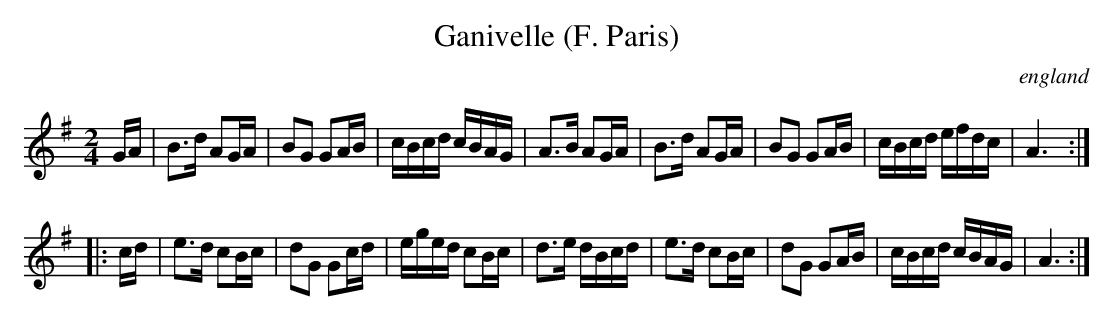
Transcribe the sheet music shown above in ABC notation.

X:1
T:Ganivelle (F. Paris)
O:england
M:2/4
L:1/16
K:G
GA|B3d A2GA|B2G2 G2AB|cBcd cBAG|A3B A2GA|\
B3d A2GA|B2G2 G2AB|cBcd efdc|A6:|
|:cd|e3d c2Bc|d2G2 G2cd|eged c2Bc|d3e dBcd|\
e3d c2Bc|d2G2 G2AB|cBcd cBAG|A6:|
